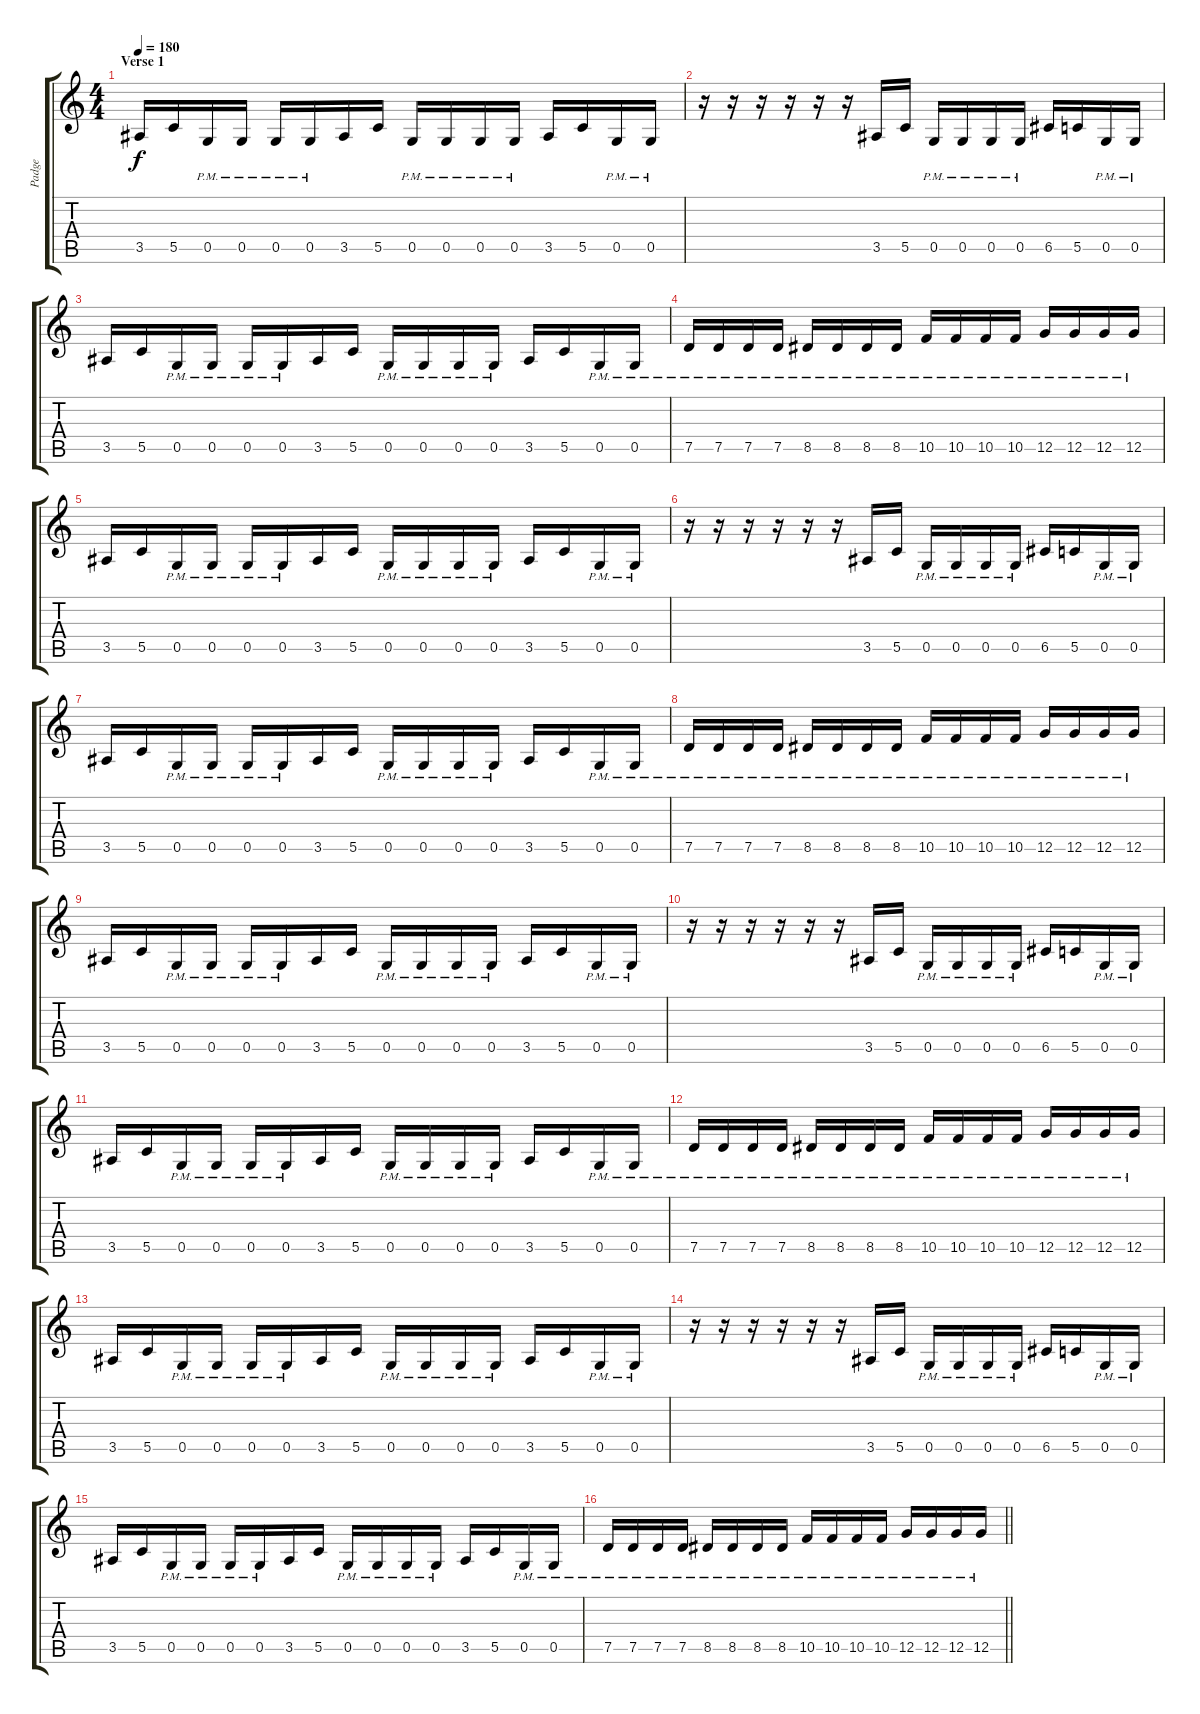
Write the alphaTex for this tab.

\track ("Padge" "Padge") {instrument distortionguitar}
\staff {score tabs}
\tuning (D4 A3 F3 C3 G2 C2) {hide}
\ts (4 4)
\section ("" "Verse 1")
\tempo 180
\clef g2
\ks c
3.5.16{dy f} 5.5.16 0.5{pm}.16 0.5{pm}.16 0.5{pm}.16 0.5{pm}.16 3.5.16 5.5.16 0.5{pm}.16 0.5{pm}.16 0.5{pm}.16 0.5{pm}.16 3.5.16 5.5.16 0.5{pm}.16 0.5{pm}.16 |
r.16 r.16 r.16 r.16 r.16 r.16 3.5.16 5.5.16 0.5{pm}.16 0.5{pm}.16 0.5{pm}.16 0.5{pm}.16 6.5.16 5.5.16 0.5{pm}.16 0.5{pm}.16 |
3.5.16 5.5.16 0.5{pm}.16 0.5{pm}.16 0.5{pm}.16 0.5{pm}.16 3.5.16 5.5.16 0.5{pm}.16 0.5{pm}.16 0.5{pm}.16 0.5{pm}.16 3.5.16 5.5.16 0.5{pm}.16 0.5{pm}.16 |
7.5{pm}.16 7.5{pm}.16 7.5{pm}.16 7.5{pm}.16 8.5{pm}.16 8.5{pm}.16 8.5{pm}.16 8.5{pm}.16 10.5{pm}.16 10.5{pm}.16 10.5{pm}.16 10.5{pm}.16 12.5{pm}.16 12.5{pm}.16 12.5{pm}.16 12.5{pm}.16 |
3.5.16 5.5.16 0.5{pm}.16 0.5{pm}.16 0.5{pm}.16 0.5{pm}.16 3.5.16 5.5.16 0.5{pm}.16 0.5{pm}.16 0.5{pm}.16 0.5{pm}.16 3.5.16 5.5.16 0.5{pm}.16 0.5{pm}.16 |
r.16 r.16 r.16 r.16 r.16 r.16 3.5.16 5.5.16 0.5{pm}.16 0.5{pm}.16 0.5{pm}.16 0.5{pm}.16 6.5.16 5.5.16 0.5{pm}.16 0.5{pm}.16 |
3.5.16 5.5.16 0.5{pm}.16 0.5{pm}.16 0.5{pm}.16 0.5{pm}.16 3.5.16 5.5.16 0.5{pm}.16 0.5{pm}.16 0.5{pm}.16 0.5{pm}.16 3.5.16 5.5.16 0.5{pm}.16 0.5{pm}.16 |
7.5{pm}.16 7.5{pm}.16 7.5{pm}.16 7.5{pm}.16 8.5{pm}.16 8.5{pm}.16 8.5{pm}.16 8.5{pm}.16 10.5{pm}.16 10.5{pm}.16 10.5{pm}.16 10.5{pm}.16 12.5{pm}.16 12.5{pm}.16 12.5{pm}.16 12.5{pm}.16 |
3.5.16 5.5.16 0.5{pm}.16 0.5{pm}.16 0.5{pm}.16 0.5{pm}.16 3.5.16 5.5.16 0.5{pm}.16 0.5{pm}.16 0.5{pm}.16 0.5{pm}.16 3.5.16 5.5.16 0.5{pm}.16 0.5{pm}.16 |
r.16 r.16 r.16 r.16 r.16 r.16 3.5.16 5.5.16 0.5{pm}.16 0.5{pm}.16 0.5{pm}.16 0.5{pm}.16 6.5.16 5.5.16 0.5{pm}.16 0.5{pm}.16 |
3.5.16 5.5.16 0.5{pm}.16 0.5{pm}.16 0.5{pm}.16 0.5{pm}.16 3.5.16 5.5.16 0.5{pm}.16 0.5{pm}.16 0.5{pm}.16 0.5{pm}.16 3.5.16 5.5.16 0.5{pm}.16 0.5{pm}.16 |
7.5{pm}.16 7.5{pm}.16 7.5{pm}.16 7.5{pm}.16 8.5{pm}.16 8.5{pm}.16 8.5{pm}.16 8.5{pm}.16 10.5{pm}.16 10.5{pm}.16 10.5{pm}.16 10.5{pm}.16 12.5{pm}.16 12.5{pm}.16 12.5{pm}.16 12.5{pm}.16 |
3.5.16 5.5.16 0.5{pm}.16 0.5{pm}.16 0.5{pm}.16 0.5{pm}.16 3.5.16 5.5.16 0.5{pm}.16 0.5{pm}.16 0.5{pm}.16 0.5{pm}.16 3.5.16 5.5.16 0.5{pm}.16 0.5{pm}.16 |
r.16 r.16 r.16 r.16 r.16 r.16 3.5.16 5.5.16 0.5{pm}.16 0.5{pm}.16 0.5{pm}.16 0.5{pm}.16 6.5.16 5.5.16 0.5{pm}.16 0.5{pm}.16 |
3.5.16 5.5.16 0.5{pm}.16 0.5{pm}.16 0.5{pm}.16 0.5{pm}.16 3.5.16 5.5.16 0.5{pm}.16 0.5{pm}.16 0.5{pm}.16 0.5{pm}.16 3.5.16 5.5.16 0.5{pm}.16 0.5{pm}.16 |
\barLineRight lightlight
7.5{pm}.16 7.5{pm}.16 7.5{pm}.16 7.5{pm}.16 8.5{pm}.16 8.5{pm}.16 8.5{pm}.16 8.5{pm}.16 10.5{pm}.16 10.5{pm}.16 10.5{pm}.16 10.5{pm}.16 12.5{pm}.16 12.5{pm}.16 12.5{pm}.16 12.5{pm}.16
